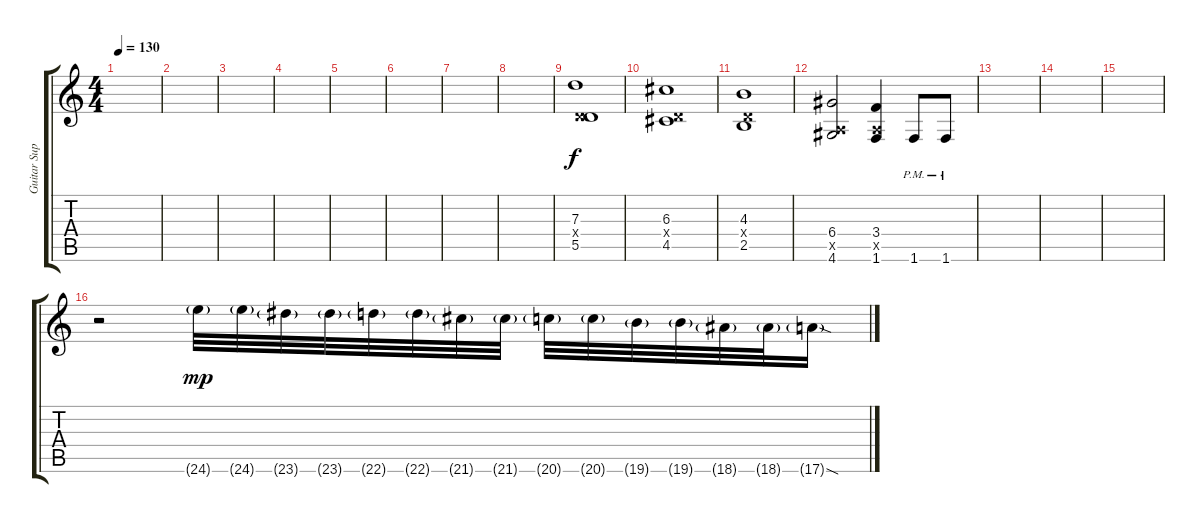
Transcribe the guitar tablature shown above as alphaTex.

\track ("Guitar Sup" "Guitar Sup") {instrument distortionguitar}
\staff {score tabs}
\tuning (E4 B3 G3 D3 A2 E2) {hide}
\ts (4 4)
\tempo 130
\clef g2
\ks c
|
|
|
|
|
|
|
|
(7.3 0.4{x} 5.5).1{volume 12} |
(6.3 0.4{x} 4.5).1 |
(4.3 0.4{x} 2.5).1 |
(6.4 0.5{x} 4.6).2 (3.4 0.5{x} 1.6).4 1.6{pm}.8 1.6{pm}.8 |
|
|
|
r.2 24.6{g}.32{dy mp volume 16 instrument guitarharmonics} 24.6{g}.32 23.6{g}.32 23.6{g}.32 22.6{g}.32 22.6{g}.32 21.6{g}.32 21.6{g}.32 20.6{g}.32 20.6{g}.32 19.6{g}.32 19.6{g}.32 18.6{g}.32 18.6{g}.32 17.6{sod g}.16
